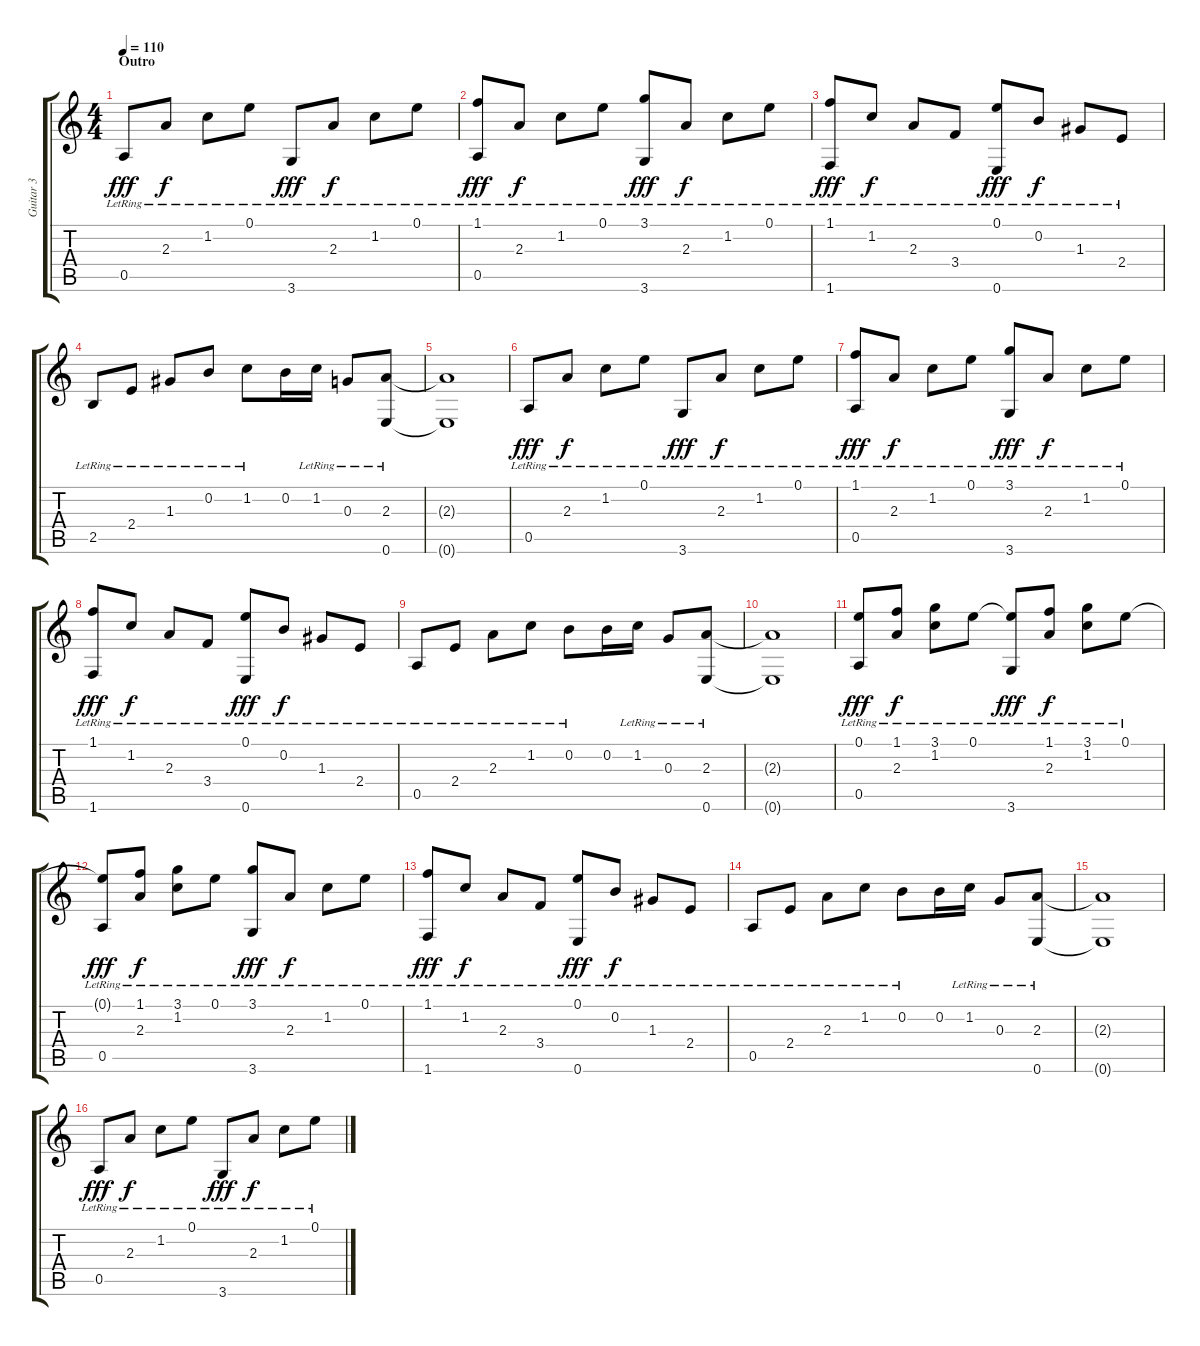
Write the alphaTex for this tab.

\track ("Guitar 3" "Guitar 3") {instrument distortionguitar}
\staff {score tabs}
\tuning (E4 B3 G3 D3 A2 E2) {hide}
\ts (4 4)
\section ("" "Outro")
\tempo 110
\clef g2
\ks c
0.5{lr}.8{dy fff volume 16 instrument acousticguitarsteel} 2.3{lr}.8{dy f} 1.2{lr}.8 0.1{lr}.8 3.6{lr}.8{dy fff} 2.3{lr}.8{dy f} 1.2{lr}.8 0.1{lr}.8 |
(1.1{lr} 0.5{lr}).8{dy fff} 2.3{lr}.8{dy f} 1.2{lr}.8 0.1{lr}.8 (3.1{lr} 3.6{lr}).8{dy fff} 2.3{lr}.8{dy f} 1.2{lr}.8 0.1{lr}.8 |
(1.1{lr} 1.6{lr}).8{dy fff} 1.2{lr}.8{dy f} 2.3{lr}.8 3.4{lr}.8 (0.1{lr} 0.6{lr}).8{dy fff} 0.2{lr}.8{dy f} 1.3{lr}.8 2.4{lr}.8 |
2.5{lr}.8 2.4{lr}.8 1.3{lr}.8 0.2{lr}.8 1.2{lr}.8 0.2.16 1.2{lr}.16 0.3{lr}.8 (2.3{lr} 0.6{lr}).8 |
(2.3{t} 0.6{t}).1 |
0.5{lr}.8{dy fff} 2.3{lr}.8{dy f} 1.2{lr}.8 0.1{lr}.8 3.6{lr}.8{dy fff} 2.3{lr}.8{dy f} 1.2{lr}.8 0.1{lr}.8 |
(1.1{lr} 0.5{lr}).8{dy fff} 2.3{lr}.8{dy f} 1.2{lr}.8 0.1{lr}.8 (3.1{lr} 3.6{lr}).8{dy fff} 2.3{lr}.8{dy f} 1.2{lr}.8 0.1{lr}.8 |
(1.1{lr} 1.6{lr}).8{dy fff} 1.2{lr}.8{dy f} 2.3{lr}.8 3.4{lr}.8 (0.1{lr} 0.6{lr}).8{dy fff} 0.2{lr}.8{dy f} 1.3{lr}.8 2.4{lr}.8 |
0.5{lr}.8 2.4{lr}.8 2.3{lr}.8 1.2{lr}.8 0.2{lr}.8 0.2.16 1.2{lr}.16 0.3{lr}.8 (2.3{lr} 0.6{lr}).8 |
(2.3{t} 0.6{t}).1 |
(0.1 0.5{lr}).8{dy fff} (1.1 2.3{lr}).8{dy f} (3.1 1.2{lr}).8 0.1{lr}.8 (0.1{t} 3.6{lr}).8{dy fff} (1.1 2.3{lr}).8{dy f} (3.1 1.2{lr}).8 0.1{lr}.8 |
(0.1{t} 0.5{lr}).8{dy fff} (1.1 2.3{lr}).8{dy f} (3.1 1.2{lr}).8 0.1{lr}.8 (3.1{lr} 3.6{lr}).8{dy fff} 2.3{lr}.8{dy f} 1.2{lr}.8 0.1{lr}.8 |
(1.1{lr} 1.6{lr}).8{dy fff} 1.2{lr}.8{dy f} 2.3{lr}.8 3.4{lr}.8 (0.1{lr} 0.6{lr}).8{dy fff} 0.2{lr}.8{dy f} 1.3{lr}.8 2.4{lr}.8 |
0.5{lr}.8 2.4{lr}.8 2.3{lr}.8 1.2{lr}.8 0.2{lr}.8 0.2.16 1.2{lr}.16 0.3{lr}.8 (2.3{lr} 0.6{lr}).8 |
(2.3{t} 0.6{t}).1 |
0.5{lr}.8{dy fff} 2.3{lr}.8{dy f} 1.2{lr}.8 0.1{lr}.8 3.6{lr}.8{dy fff} 2.3{lr}.8{dy f} 1.2{lr}.8 0.1{lr}.8
